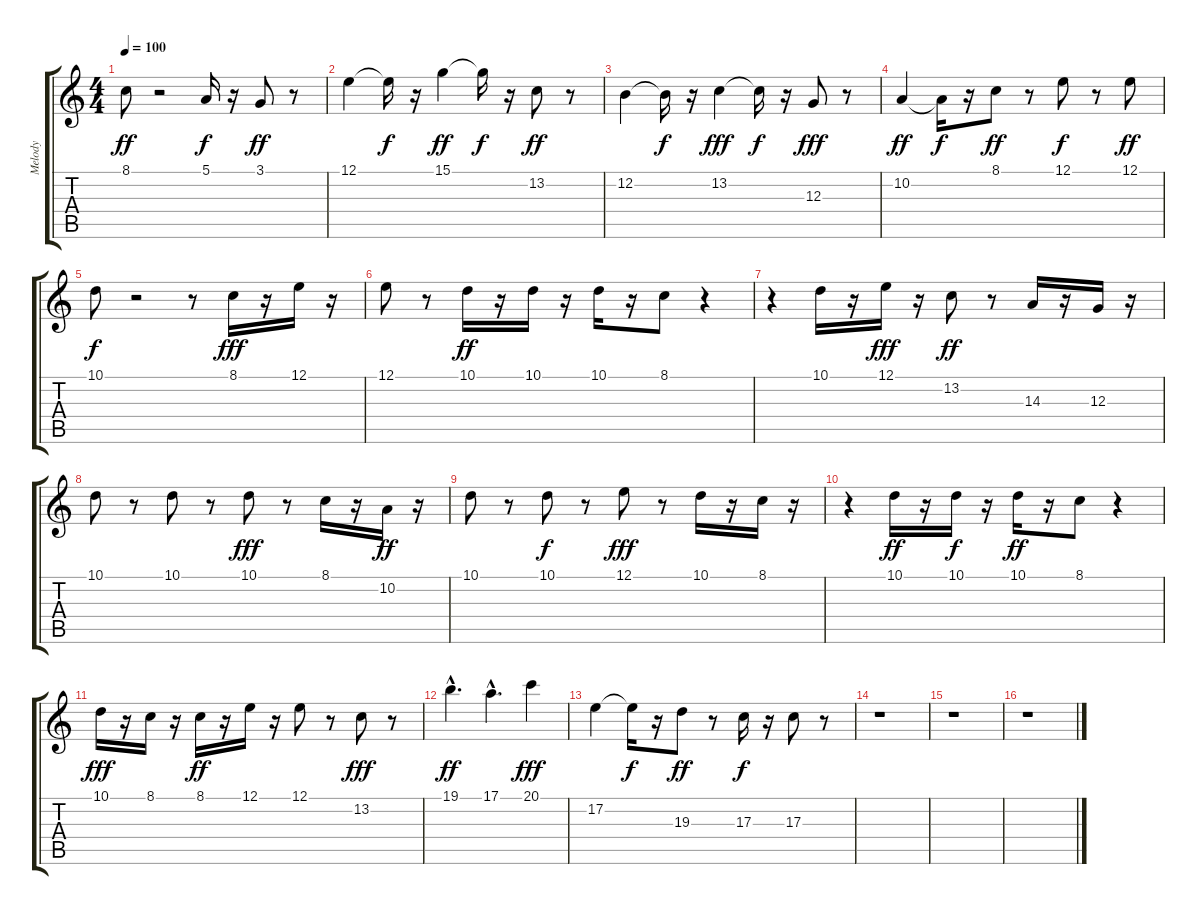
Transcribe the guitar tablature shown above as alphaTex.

\track ("Melody" "Melody") {instrument ocarina}
\staff {score tabs}
\tuning (E4 B3 G3 D3 A2 E2) {hide}
\ts (4 4)
\tempo 100
\clef g2
\ks c
8.1.8{dy ff} r.2 5.1.16{dy f} r.16 3.1.8{dy ff} r.8 |
12.1.4 12.1{t}.16{dy f} r.16 15.1.4{dy ff} 15.1{t}.16{dy f} r.16 13.2.8{dy ff} r.8 |
12.2.4 12.2{t}.16{dy f} r.16 13.2.4{dy fff} 13.2{t}.16{dy f} r.16 12.3.8{dy fff} r.8 |
10.2.4{dy ff} 10.2{t}.16{dy f} r.16 8.1.8{dy ff} r.8 12.1.8{dy f} r.8 12.1.8{dy ff} |
10.1.8{dy f} r.2 r.8 8.1.16{dy fff} r.16 12.1.16 r.16 |
12.1.8 r.8 10.1.16{dy ff} r.16 10.1.16 r.16 10.1.16 r.16 8.1.8 r.4 |
r.4 10.1.16 r.16 12.1.16{dy fff} r.16 13.2.8{dy ff} r.8 14.3.16 r.16 12.3.16 r.16 |
10.1.8 r.8 10.1.8 r.8 10.1.8{dy fff} r.8 8.1.16 r.16 10.2.16{dy ff} r.16 |
10.1.8 r.8 10.1.8{dy f} r.8 12.1.8{dy fff} r.8 10.1.16 r.16 8.1.16 r.16 |
r.4 10.1.16{dy ff} r.16 10.1.16{dy f} r.16 10.1.16{dy ff} r.16 8.1.8 r.4 |
10.1.16{dy fff} r.16 8.1.16 r.16 8.1.16{dy ff} r.16 12.1.16 r.16 12.1.8 r.8 13.2.8{dy fff} r.8 |
19.1{hac}.4{d dy ff} 17.1{hac}.4{d} 20.1.4{dy fff} |
17.2.4 17.2{t}.16{dy f} r.16 19.3.8{dy ff} r.8 17.3.16{dy f} r.16 17.3.8 r.8 |
r.1 |
r.1 |
r.1
